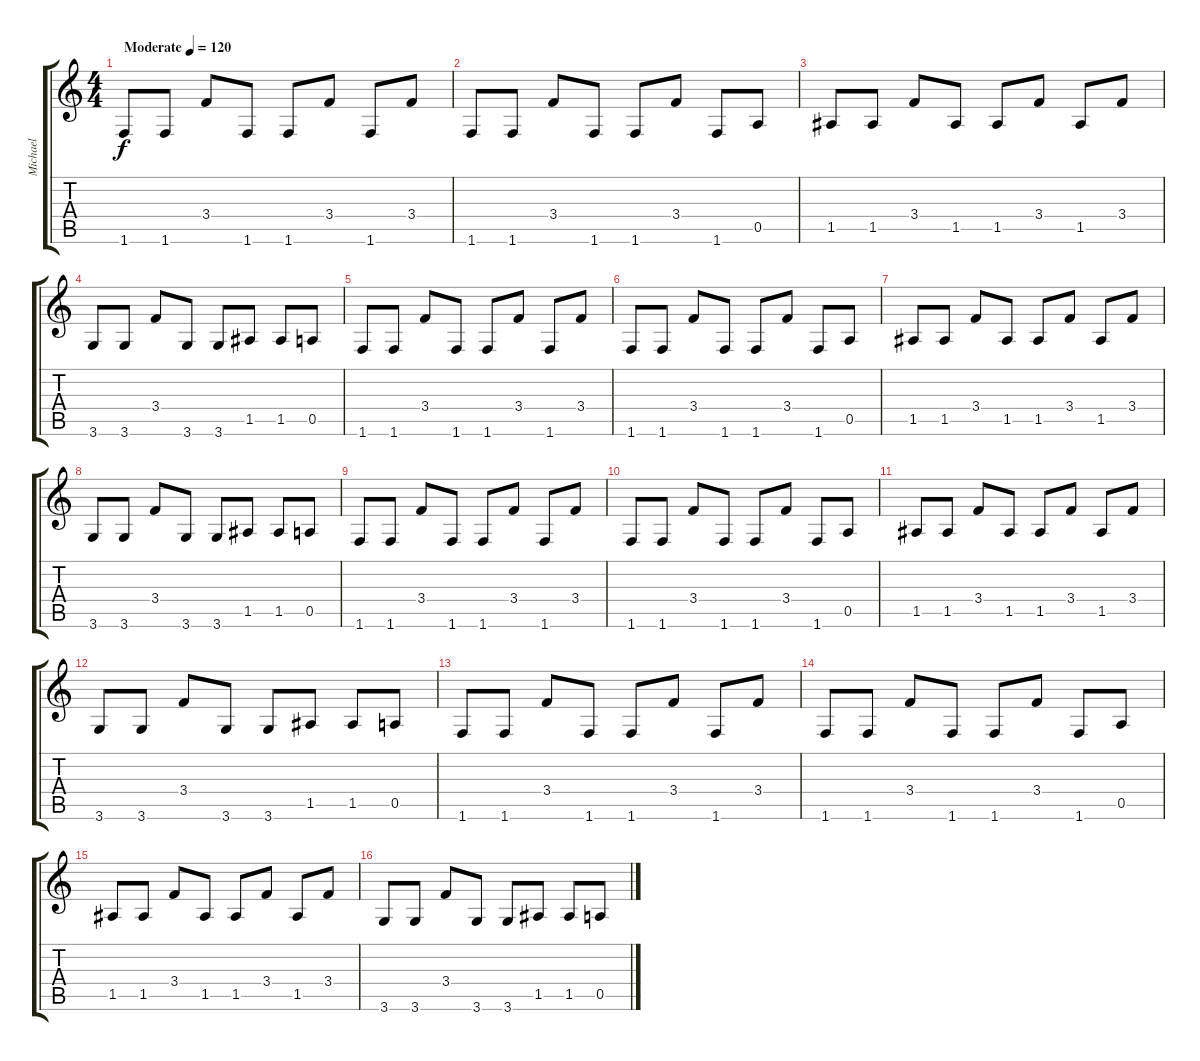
\track ("Michael" "Michael") {instrument electricguitarclean}
\staff {score tabs}
\tuning (E4 B3 G3 D3 A2 E2) {hide}
\ts (4 4)
\tempo (120 "Moderate")
\clef g2
\ks c
1.6.8{dy f instrument electricguitarclean} 1.6.8 3.4.8 1.6.8 1.6.8 3.4.8 1.6.8 3.4.8 |
1.6.8 1.6.8 3.4.8 1.6.8 1.6.8 3.4.8 1.6.8 0.5.8 |
1.5.8 1.5.8 3.4.8 1.5.8 1.5.8 3.4.8 1.5.8 3.4.8 |
3.6.8 3.6.8 3.4.8 3.6.8 3.6.8 1.5.8 1.5.8 0.5.8 |
1.6.8 1.6.8 3.4.8 1.6.8 1.6.8 3.4.8 1.6.8 3.4.8 |
1.6.8 1.6.8 3.4.8 1.6.8 1.6.8 3.4.8 1.6.8 0.5.8 |
1.5.8 1.5.8 3.4.8 1.5.8 1.5.8 3.4.8 1.5.8 3.4.8 |
3.6.8 3.6.8 3.4.8 3.6.8 3.6.8 1.5.8 1.5.8 0.5.8 |
1.6.8 1.6.8 3.4.8 1.6.8 1.6.8 3.4.8 1.6.8 3.4.8 |
1.6.8 1.6.8 3.4.8 1.6.8 1.6.8 3.4.8 1.6.8 0.5.8 |
1.5.8 1.5.8 3.4.8 1.5.8 1.5.8 3.4.8 1.5.8 3.4.8 |
3.6.8 3.6.8 3.4.8 3.6.8 3.6.8 1.5.8 1.5.8 0.5.8 |
1.6.8 1.6.8 3.4.8 1.6.8 1.6.8 3.4.8 1.6.8 3.4.8 |
1.6.8 1.6.8 3.4.8 1.6.8 1.6.8 3.4.8 1.6.8 0.5.8 |
1.5.8 1.5.8 3.4.8 1.5.8 1.5.8 3.4.8 1.5.8 3.4.8 |
3.6.8 3.6.8 3.4.8 3.6.8 3.6.8 1.5.8 1.5.8 0.5.8
